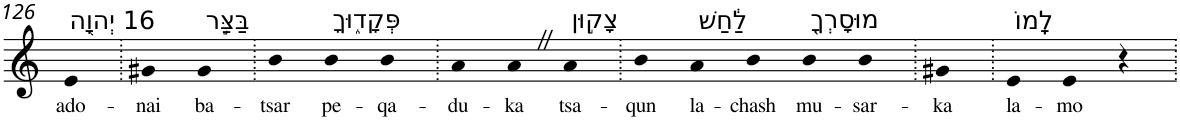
**kern	**text
*part1	*part1
*staff1	*staff1
*I"Piano	*
*I'Pno	*
!!LO:PB:g=z
*clefG2	*
*k[]	*
=126	=126
!LO:TX:a:t=16 יְהוָ֖ה	!
!	!LO:LY:b
4e	ado-
=127.	=127.
!	!LO:LY:b
4g#X	-nai
!LO:TX:a:t=בַּצַּ֣ר	!
!	!LO:LY:b
4g#	ba-
=128.	=128.
!	!LO:LY:b
4b	-tsar
!LO:TX:a:t=פְּקָד֑וּךָ	!
!	!LO:LY:b
4b	pe-
!	!LO:LY:b
4b	-qa-
=129.	=129.
!	!LO:LY:b
4a	-du-
!	!LO:LY:b
4aZ	-ka
!LO:TX:a:t=צָק֣וּן	!
!	!LO:LY:b
4a	tsa-
=130.	=130.
!	!LO:LY:b
4b	-qun
!LO:TX:a:t=לַ֔חַשׁ	!
!	!LO:LY:b
4a	la-
!	!LO:LY:b
4b	-chash
!LO:TX:a:t=מוּסָרְךָ֖	!
!	!LO:LY:b
4b	mu-
!	!LO:LY:b
4b	-sar-
=131.	=131.
!	!LO:LY:b
4g#X	-ka
=132.	=132.
!LO:TX:a:t=לָֽמוֹ	!
!	!LO:LY:b
4e	la-
!	!LO:LY:b
4e	-mo
4r	.
=.	=.
*-	*-
